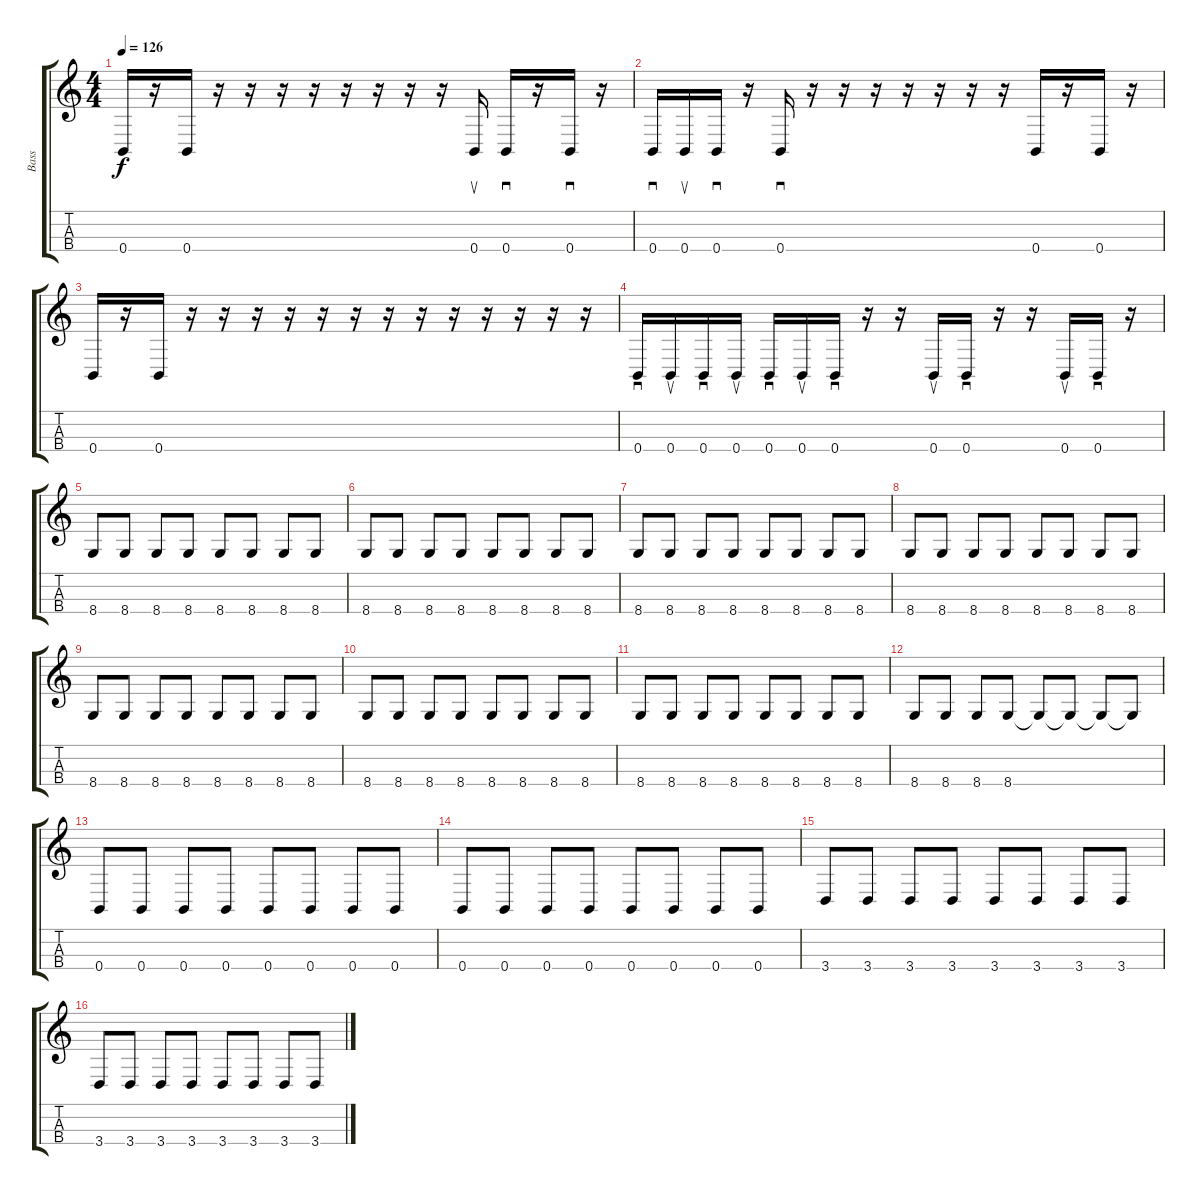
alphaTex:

\track ("Bass" "Bass") {instrument electricbassfinger}
\staff {score tabs}
\tuning (E3 B2 Gb2 B1) {hide}
\ts (4 4)
\tempo 126
\clef g2
\ks c
0.4.16{dy f} r.16 0.4.16 r.16 r.16 r.16 r.16 r.16 r.16 r.16 r.16 0.4.16{su} 0.4.16{sd} r.16 0.4.16{sd} r.16 |
0.4.16{sd} 0.4.16{su} 0.4.16{sd} r.16 0.4.16{sd} r.16 r.16 r.16 r.16 r.16 r.16 r.16 0.4.16 r.16 0.4.16 r.16 |
0.4.16 r.16 0.4.16 r.16 r.16 r.16 r.16 r.16 r.16 r.16 r.16 r.16 r.16 r.16 r.16 r.16 |
0.4.16{sd} 0.4.16{su} 0.4.16{sd} 0.4.16{su} 0.4.16{sd} 0.4.16{su} 0.4.16{sd} r.16 r.16 0.4.16{su} 0.4.16{sd} r.16 r.16 0.4.16{su} 0.4.16{sd} r.16 |
8.4.8 8.4.8 8.4.8 8.4.8 8.4.8 8.4.8 8.4.8 8.4.8 |
8.4.8 8.4.8 8.4.8 8.4.8 8.4.8 8.4.8 8.4.8 8.4.8 |
8.4.8 8.4.8 8.4.8 8.4.8 8.4.8 8.4.8 8.4.8 8.4.8 |
8.4.8 8.4.8 8.4.8 8.4.8 8.4.8 8.4.8 8.4.8 8.4.8 |
8.4.8 8.4.8 8.4.8 8.4.8 8.4.8 8.4.8 8.4.8 8.4.8 |
8.4.8 8.4.8 8.4.8 8.4.8 8.4.8 8.4.8 8.4.8 8.4.8 |
8.4.8 8.4.8 8.4.8 8.4.8 8.4.8 8.4.8 8.4.8 8.4.8 |
8.4.8 8.4.8 8.4.8 8.4.8 8.4{t}.8 8.4{t}.8 8.4{t}.8 8.4{t}.8 |
0.4.8 0.4.8 0.4.8 0.4.8 0.4.8 0.4.8 0.4.8 0.4.8 |
0.4.8 0.4.8 0.4.8 0.4.8 0.4.8 0.4.8 0.4.8 0.4.8 |
3.4.8 3.4.8 3.4.8 3.4.8 3.4.8 3.4.8 3.4.8 3.4.8 |
3.4.8 3.4.8 3.4.8 3.4.8 3.4.8 3.4.8 3.4.8 3.4.8
